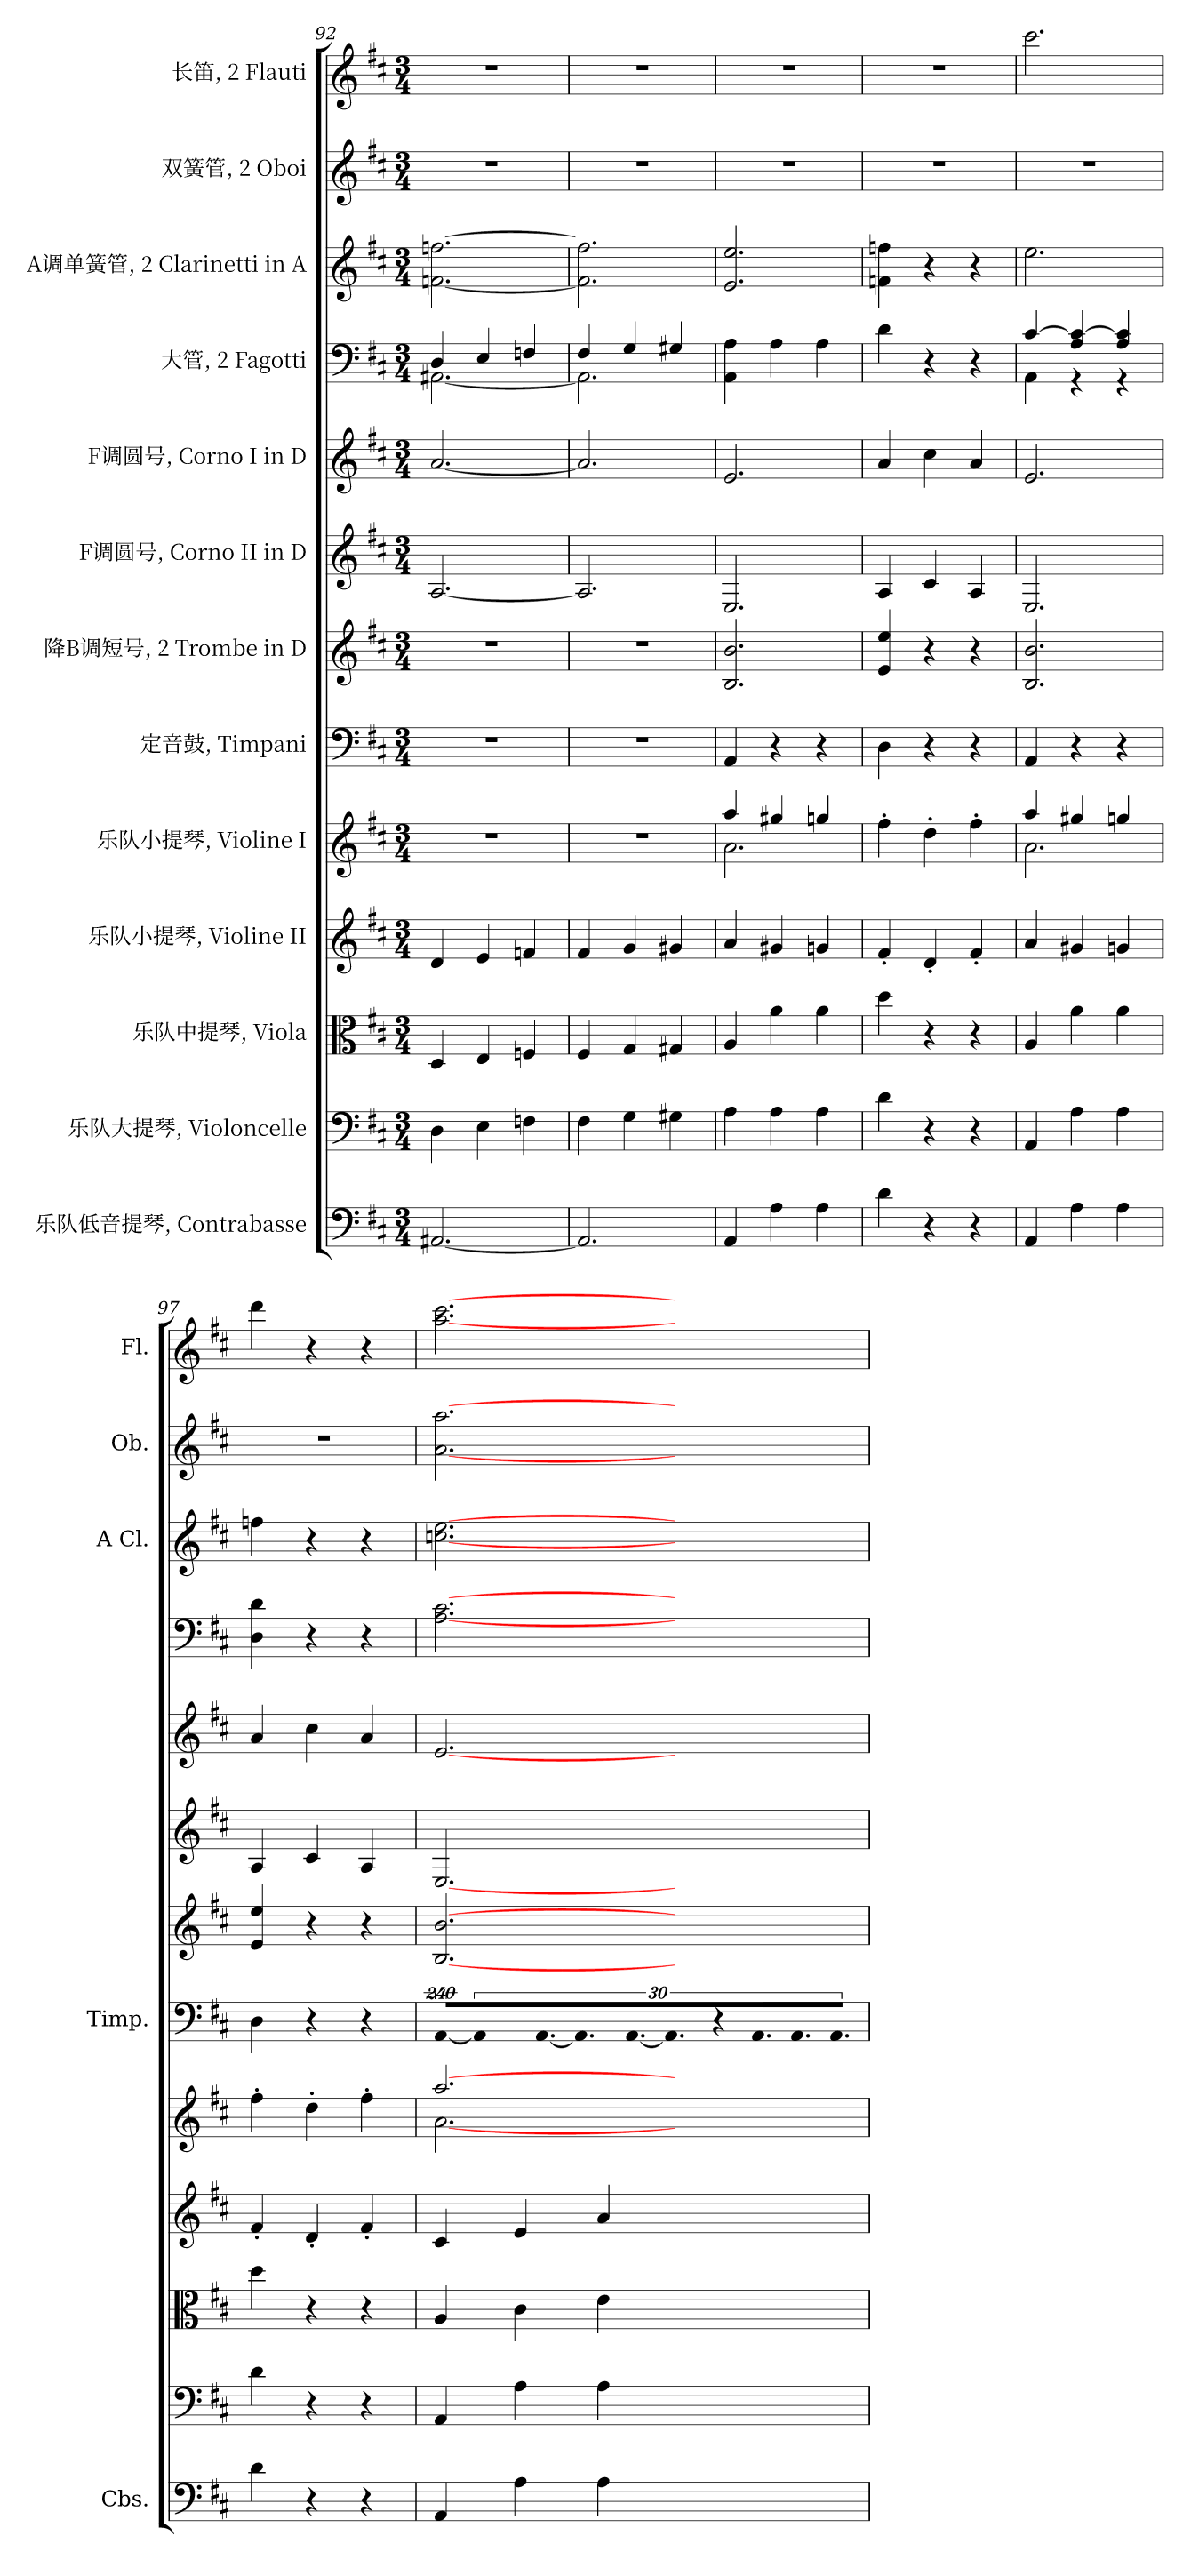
**kern	**kern	**kern	**kern	**kern	**kern	**kern	**kern	**kern	**kern	**kern	**kern	**kern
*part13	*part12	*part11	*part10	*part9	*part8	*part7	*part6	*part5	*part4	*part3	*part2	*part1
*staff13	*staff12	*staff11	*staff10	*staff9	*staff8	*staff7	*staff6	*staff5	*staff4	*staff3	*staff2	*staff1
*I"乐队低音提琴, Contrabasse	*I"乐队大提琴, Violoncelle	*I"乐队中提琴, Viola	*I"乐队小提琴, Violine II	*I"乐队小提琴, Violine I	*I"定音鼓, Timpani	*I"降B调短号, 2 Trombe in D	*I"F调圆号, Corno II in D	*I"F调圆号, Corno I in D	*I"大管, 2 Fagotti	*I"A调单簧管, 2 Clarinetti in A	*I"双簧管, 2 Oboi	*I"长笛, 2 Flauti
*I'Cbs.	*	*	*	*	*I'Timp.	*	*	*	*	*I'A Cl.	*I'Ob.	*I'Fl.
*clefF4	*clefF4	*clefC3	*clefG2	*clefG2	*clefF4	*clefG2	*clefG2	*clefG2	*clefF4	*clefG2	*clefG2	*clefG2
*ITrd7c12	*	*	*	*	*	*ITrd1c2	*ITrd4c7	*ITrd4c7	*	*ITrd2c3	*	*
*k[f#c#]	*k[f#c#]	*k[f#c#]	*k[f#c#]	*k[f#c#]	*k[f#c#]	*k[]	*k[f#]	*k[f#]	*k[f#c#]	*k[f#c#g#d#a#]	*k[f#c#]	*k[f#c#]
*M3/4	*M3/4	*M3/4	*M3/4	*M3/4	*M3/4	*M3/4	*M3/4	*M3/4	*M3/4	*M3/4	*M3/4	*M3/4
*MM315	*MM315	*MM315	*MM315	*MM315	*MM315	*MM315	*MM315	*MM315	*MM315	*MM315	*MM315	*MM315
=92	=92	=92	=92	=92	=92	=92	=92	=92	=92	=92	=92	=92
*	*	*	*	*	*	*	*	*	*^	*	*	*
[2.AAA#X/	4D\	4D/	4d/	2.r	2.r	2.r	[2.D/	[2.d/	4D/	[2.AA#X\	[2.dn\ [2.ddn\	2.r	2.r
.	4E\	4E/	4e/	.	.	.	.	.	4E/	.	.	.	.
.	4Fn\	4Fn/	4fn/	.	.	.	.	.	4Fn/	.	.	.	.
=93	=93	=93	=93	=93	=93	=93	=93	=93	=93	=93	=93	=93	=93
*	*	*	*	*	*	*	*	*	*	*	*	*	*MM315
2.AAA#/]	4F#\	4F#/	4f#/	2.r	2.r	2.r	2.D/]	2.d/]	4F#/	2.AA#\]	2.d\] 2.dd\]	2.r	2.r
.	4G\	4G/	4g/	.	.	.	.	.	4G/	.	.	.	.
.	4G#X\	4G#X/	4g#X/	.	.	.	.	.	4G#X/	.	.	.	.
*	*	*	*	*	*	*	*	*	*v	*v	*	*	*
=94	=94	=94	=94	=94	=94	=94	=94	=94	=94	=94	=94	=94
*	*	*	*	*	*	*	*	*	*	*	*	*MM315
*	*	*	*	*^	*	*	*	*	*	*	*	*
4AAA/	4A\	4A/	4a/	4aa/	2.a\	4AA/	2.A/ 2.a/	2.AA/	2.A/	4AA\ 4A\	2.c#/ 2.cc#/	2.r	2.r
4AA\	4A\	4a\	4g#X/	4gg#X/	.	4r	.	.	.	4A\	.	.	.
4AA\	4A\	4a\	4gn/	4ggn/	.	4r	.	.	.	4A\	.	.	.
*	*	*	*	*v	*v	*	*	*	*	*	*	*	*
=95	=95	=95	=95	=95	=95	=95	=95	=95	=95	=95	=95	=95
*	*	*	*	*	*	*	*	*	*	*	*	*MM315
4D\	4d\	4dd\	4f#'/	4ff#'\	4D\	4d/ 4dd/	4D/	4d/	4d\	4dn\ 4ddn\	2.r	2.r
4r	4r	4r	4d'/	4dd'\	4r	4r	4F#/	4f#\	4r	4r	.	.
4r	4r	4r	4f#'/	4ff#'\	4r	4r	4D/	4d/	4r	4r	.	.
!!LO:PB:g=z
=96	=96	=96	=96	=96	=96	=96	=96	=96	=96	=96	=96	=96
*	*	*	*	*	*	*	*	*	*	*	*	*MM315
*	*	*	*	*^	*	*	*	*	*^	*	*	*
4AAA/	4AA/	4A/	4a/	4aa/	2.a\	4AA/	2.A/ 2.a/	2.AA/	2.A/	[4c#/	4AA\	2.cc#\	2.r	2.ccc#\
4AA\	4A\	4a\	4g#X/	4gg#X/	.	4r	.	.	.	4A/ 4c#/_	4r	.	.	.
4AA\	4A\	4a\	4gn/	4ggn/	.	4r	.	.	.	4A/ 4c#/]	4r	.	.	.
*	*	*	*	*v	*v	*	*	*	*	*v	*v	*	*	*
=97	=97	=97	=97	=97	=97	=97	=97	=97	=97	=97	=97	=97
*	*	*	*	*	*	*	*	*	*	*	*	*MM315
4D\	4d\	4dd\	4f#'/	4ff#'\	4D\	4d/ 4dd/	4D/	4d/	4D\ 4d\	4ddn\	2.r	4ddd\
*	*	*	*	*	*	*	*	*	*	*	*	*MM281
4r	4r	4r	4d'/	4dd'\	4r	4r	4F#/	4f#\	4r	4r	.	4r
4r	4r	4r	4f#'/	4ff#'\	4r	4r	4D/	4d/	4r	4r	.	4r
=98	=98	=98	=98	=98	=98	=98	=98	=98	=98	=98	=98	=98
*	*	*	*	*	*	*	*	*	*	*	*	*MM315
*	*	*	*	*^	*	*	*	*	*	*	*	*
!	!	!	!	!	!	!LO:N:vis=8	!	!	!	!	!	!	!
4AAA/	4AA/	4A/	4c#/	[2.aa/	[2.a\	[960%137AA/L	[2.A/ [2.a/	[2.AA/	[2.A/	[2.A\ [2.c#\	[2.an\ [2.cc#\	[2.a\ [2.aa\	[2.aa\ [2.ccc#\
!	!	!	!	!	!	!LO:N:vis=256%9	!	!	!	!	!	!	!
.	.	.	.	.	.	960%17AA/KLL]	.	.	.	.	.	.	.
.	.	.	.	.	.	1920ryy	.	.	.	.	.	.	.
!	!	!	!	!	!	!LO:N:vis=32.	!	!	!	!	!	!	!
.	.	.	.	.	.	[1920%103AA/	.	.	.	.	.	.	.
!	!	!	!	!	!	!LO:N:vis=32.	!	!	!	!	!	!	!
.	.	.	.	.	.	1920%103AA/]	.	.	.	.	.	.	.
4AA\	4A\	4c#\	4e/	.	.	.	.	.	.	.	.	.	.
!	!	!	!	!	!	!LO:N:vis=32.	!	!	!	!	!	!	!
.	.	.	.	.	.	[1920%103AA/	.	.	.	.	.	.	.
!	!	!	!	!	!	!LO:N:vis=32.	!	!	!	!	!	!	!
.	.	.	.	.	.	1920%103AA/JJJ]	.	.	.	.	.	.	.
!	!	!	!	!	!	!LO:N:vis=32.	!	!	!	!	!	!	!
.	.	.	.	.	.	1920%103r	.	.	.	.	.	.	.
!	!	!	!	!	!	!LO:N:vis=16.	!	!	!	!	!	!	!
.	.	.	.	.	.	960%103AA/LL	.	.	.	.	.	.	.
4AA\	4A\	4e\	4a/	.	.	.	.	.	.	.	.	.	.
!	!	!	!	!	!	!LO:N:vis=16.	!	!	!	!	!	!	!
.	.	.	.	.	.	960%103AA/	.	.	.	.	.	.	.
!	!	!	!	!	!	!LO:N:vis=16.	!	!	!	!	!	!	!
.	.	.	.	.	.	960%103AA/JJ	.	.	.	.	.	.	.
960ryy	960ryy	960ryy	960ryy	960ryy	960ryy	.	960ryy	960ryy	960ryy	960ryy	960ryy	960ryy	960ryy
*	*	*	*	*v	*v	*	*	*	*	*	*	*	*
=	=	=	=	=	=	=	=	=	=	=	=	=
*-	*-	*-	*-	*-	*-	*-	*-	*-	*-	*-	*-	*-
